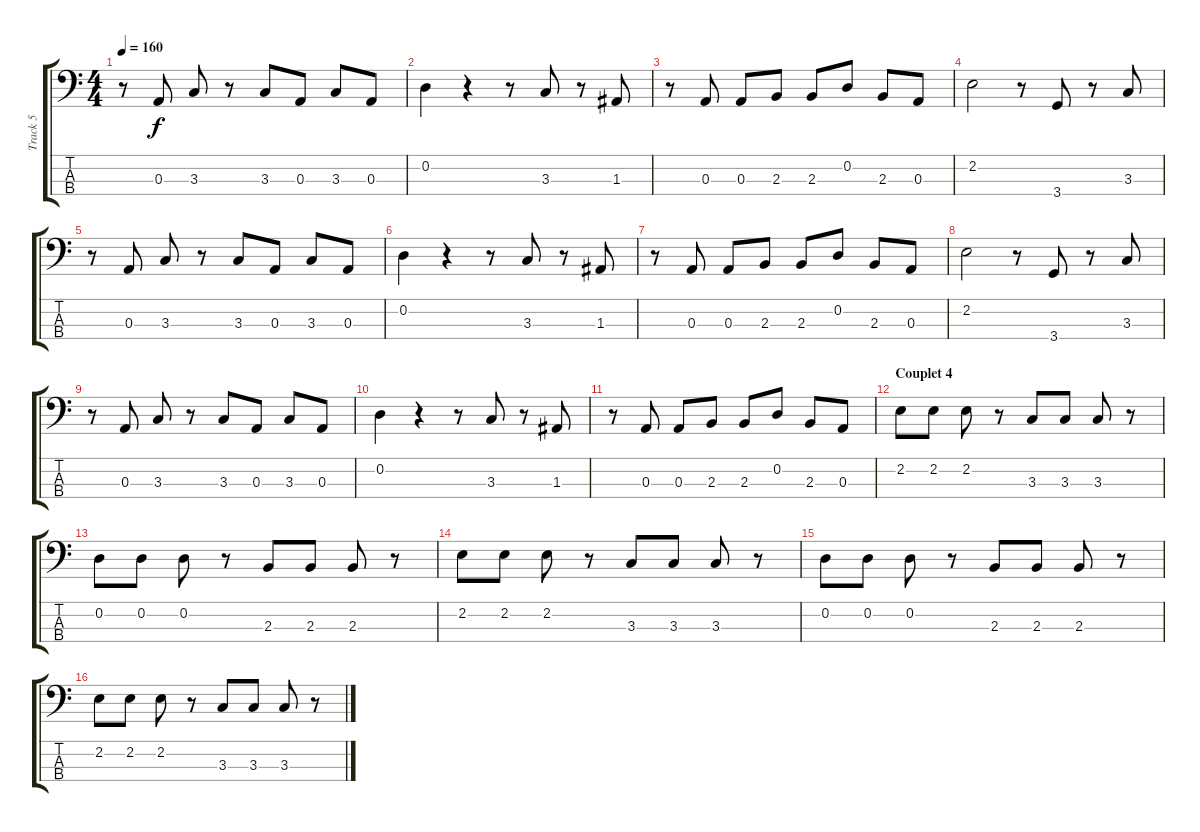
\track ("Track 5" "Track 5") {instrument electricbassfinger}
\staff {score tabs}
\tuning (G2 D2 A1 E1) {hide}
\ts (4 4)
\tempo 160
\clef f4
\ks c
r.8{dy f} 0.3.8 3.3.8 r.8 3.3.8 0.3.8 3.3.8 0.3.8 |
0.2.4 r.4 r.8 3.3.8 r.8 1.3.8 |
r.8 0.3.8 0.3.8 2.3.8 2.3.8 0.2.8 2.3.8 0.3.8 |
2.2.2 r.8 3.4.8 r.8 3.3.8 |
r.8 0.3.8 3.3.8 r.8 3.3.8 0.3.8 3.3.8 0.3.8 |
0.2.4 r.4 r.8 3.3.8 r.8 1.3.8 |
r.8 0.3.8 0.3.8 2.3.8 2.3.8 0.2.8 2.3.8 0.3.8 |
2.2.2 r.8 3.4.8 r.8 3.3.8 |
r.8 0.3.8 3.3.8 r.8 3.3.8 0.3.8 3.3.8 0.3.8 |
0.2.4 r.4 r.8 3.3.8 r.8 1.3.8 |
r.8 0.3.8 0.3.8 2.3.8 2.3.8 0.2.8 2.3.8 0.3.8 |
\section ("" "Couplet 4")
2.2.8 2.2.8 2.2.8 r.8 3.3.8 3.3.8 3.3.8 r.8 |
0.2.8 0.2.8 0.2.8 r.8 2.3.8 2.3.8 2.3.8 r.8 |
2.2.8 2.2.8 2.2.8 r.8 3.3.8 3.3.8 3.3.8 r.8 |
0.2.8 0.2.8 0.2.8 r.8 2.3.8 2.3.8 2.3.8 r.8 |
2.2.8 2.2.8 2.2.8 r.8 3.3.8 3.3.8 3.3.8 r.8
